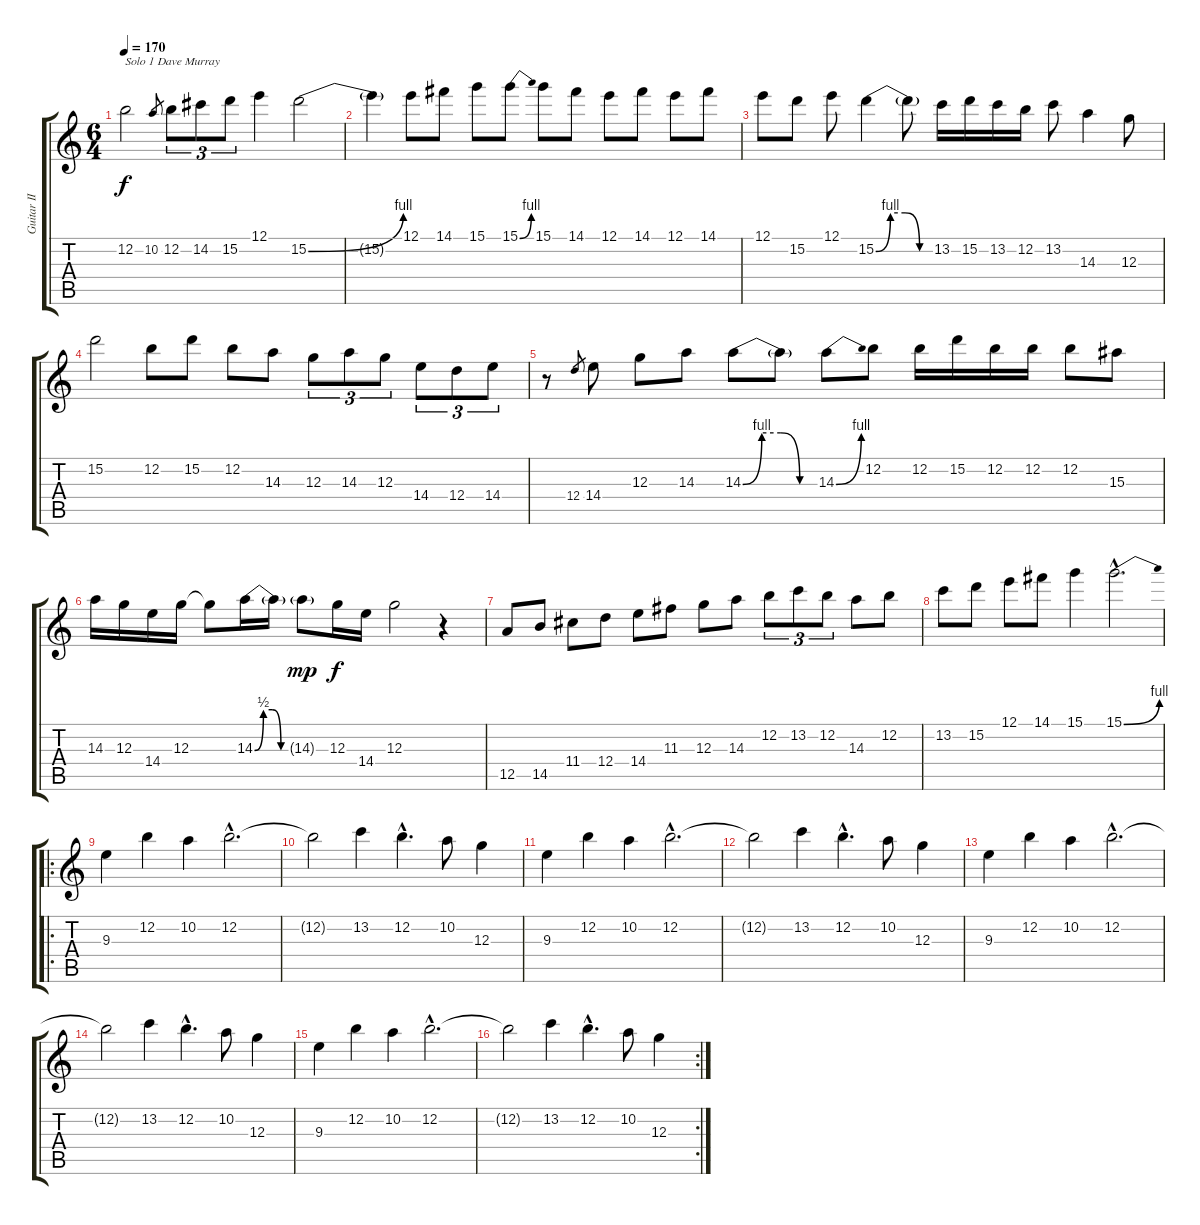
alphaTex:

\track ("Guitar II" "Guitar II") {instrument distortionguitar}
\staff {score tabs}
\tuning (E4 B3 G3 D3 A2 E2) {hide}
\ts (6 4)
\tempo 170
\clef g2
\ks c
12.2.2{txt "Solo 1 Dave Murray" dy f} 10.2.8{gr} 12.2.8{tu (3 2)} 14.2.8{tu (3 2)} 15.2.8{tu (3 2)} 12.1.4 15.2{be (bend 0 0 60 4)}.2 |
15.2{t}.4 12.1.8 14.1.8 15.1.8 15.1{be (bend 0 0 60 4)}.8 15.1.8 14.1.8 12.1.8 14.1.8 12.1.8 14.1.8 |
12.1.8 15.2.8 12.1.8 15.2{be (custom 0 0 15 4 30 4 45 0 60 0)}.4 15.2{t}.8 13.2.16 15.2.16 13.2.16 12.2.16 13.2.8 14.3.4 12.3.8 |
15.2.2 12.2.8 15.2.8 12.2.8 14.3.8 12.3.8{tu (3 2)} 14.3.8{tu (3 2)} 12.3.8{tu (3 2)} 14.4.8{tu (3 2)} 12.4.8{tu (3 2)} 14.4.8{tu (3 2)} |
r.8 12.4.8{gr} 14.4.8 12.3.8 14.3.8 14.3{be (custom 0 0 15 4 30 4 45 0 60 0)}.8 14.3{t}.8 14.3{be (bend 0 0 60 4)}.8 12.2.8 12.2.16 15.2.16 12.2.16 12.2.16 12.2.8 15.3.8 |
14.3.16 12.3.16 14.4.16 12.3.16 12.3{t}.8 14.3{be (custom 0 0 15 2 30 2 45 0 60 0)}.16 14.3{t}.16 14.3{g}.8{dy mp} 12.3.16{dy f} 14.4.16 12.3.2 r.4 |
12.5.8 14.5.8 11.4.8 12.4.8 14.4.8 11.3.8 12.3.8 14.3.8 12.2.8{tu (3 2)} 13.2.8{tu (3 2)} 12.2.8{tu (3 2)} 14.3.8 12.2.8 |
13.2.8 15.2.8 12.1.8 14.1.8 15.1.4 15.1{be (bend 0 0 60 4) hac}.2{d} |
\ro
9.3.4 12.2.4 10.2.4 12.2{hac}.2{d} |
12.2{t}.2 13.2.4 12.2{hac}.4{d} 10.2.8 12.3.4 |
9.3.4 12.2.4 10.2.4 12.2{hac}.2{d} |
12.2{t}.2 13.2.4 12.2{hac}.4{d} 10.2.8 12.3.4 |
9.3.4 12.2.4 10.2.4 12.2{hac}.2{d} |
12.2{t}.2 13.2.4 12.2{hac}.4{d} 10.2.8 12.3.4 |
9.3.4 12.2.4 10.2.4 12.2{hac}.2{d} |
\rc 2
12.2{t}.2 13.2.4 12.2{hac}.4{d} 10.2.8 12.3.4
